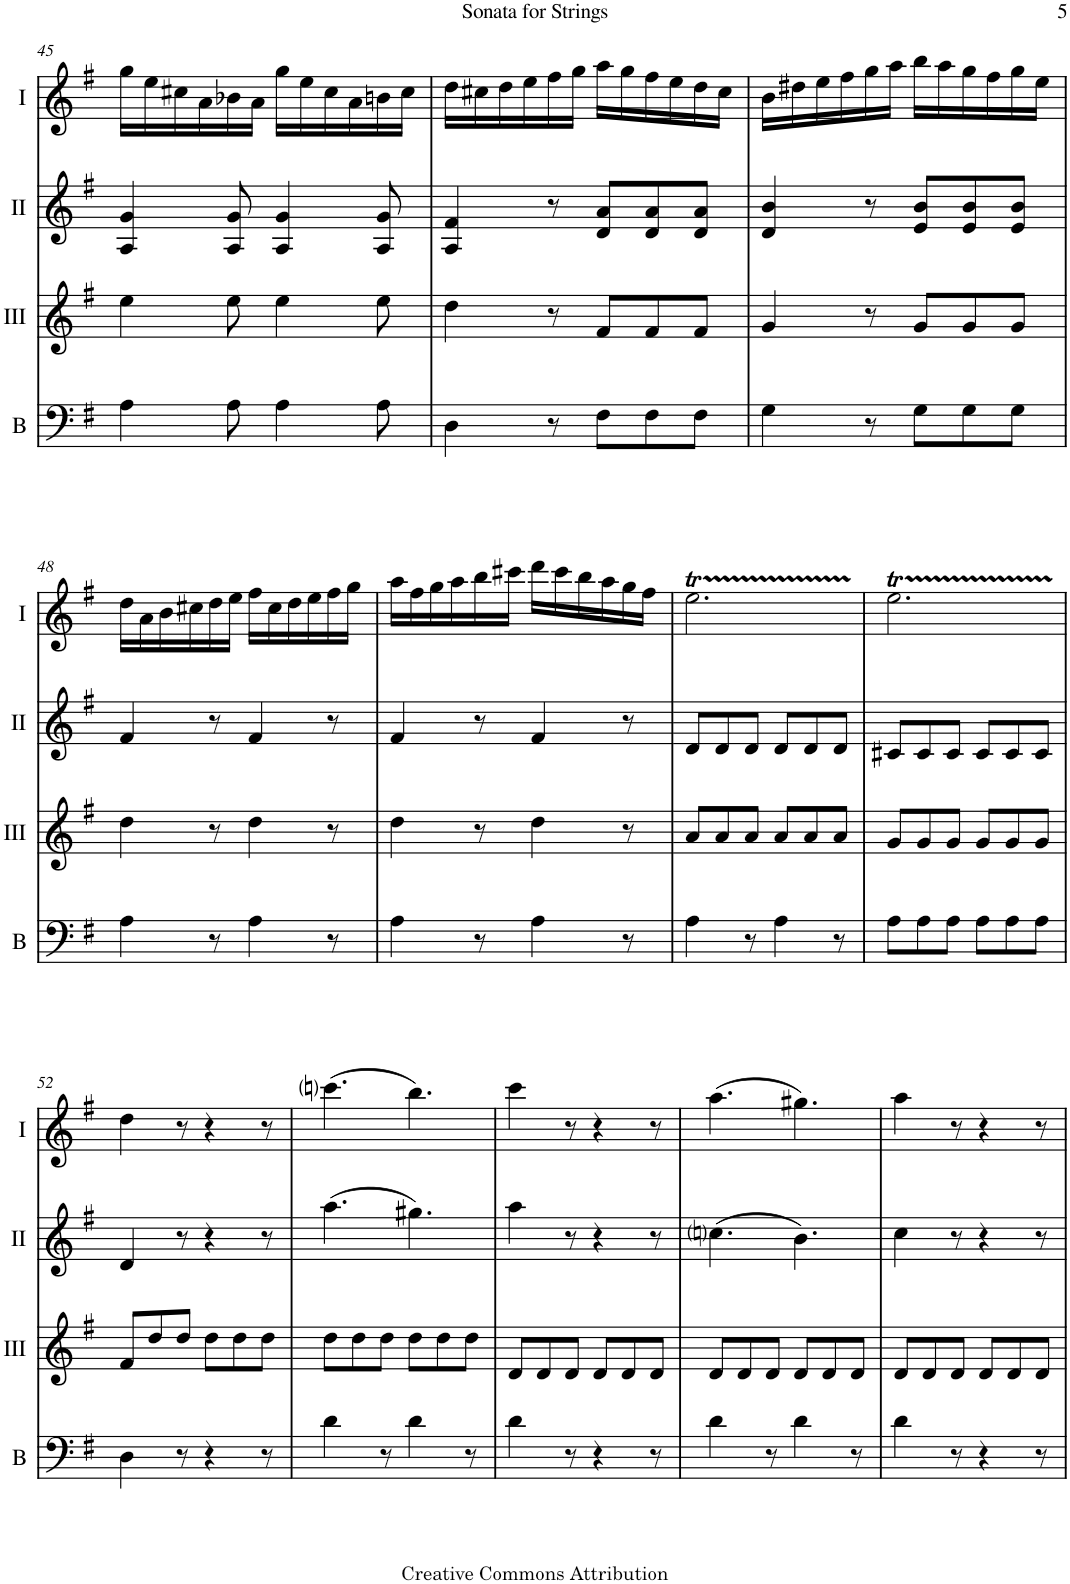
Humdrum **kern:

**kern	**kern	**kern	**kern
*part4	*part3	*part2	*part1
*staff4	*staff3	*staff2	*staff1
*I"Bass	*I"Acc. 3	*I"Acc. 2	*I"Acc. 1
*I'B	*	*	*
!!LO:PB:g=z
*clefF4	*clefG2	*clefG2	*clefG2
*Trd7c12	*Trd7c12	*	*
*k[f#]	*k[f#]	*k[f#]	*k[f#]
*M6/8	*M6/8	*M6/8	*M6/8
=45	=45	=45	=45
4A\	4ee\	4A/ 4g/	16gg\LL
.	.	.	16ee\
.	.	.	16cc#X\
.	.	.	16a\
8A\	8ee\	8A/ 8g/	16b-X\
.	.	.	16a\JJ
4A\	4ee\	4A/ 4g/	16gg\LL
.	.	.	16ee\
.	.	.	16cc#\
.	.	.	16a\
8A\	8ee\	8A/ 8g/	16bn\
.	.	.	16cc#\JJ
=46	=46	=46	=46
4D\	4dd\	4A/ 4f#/	16dd\LL
.	.	.	16cc#X\
.	.	.	16dd\
.	.	.	16ee\
8r	8r	8r	16ff#\
.	.	.	16gg\JJ
8F#\L	8f#/L	8d/ 8a/L	16aa\LL
.	.	.	16gg\
8F#\	8f#/	8d/ 8a/	16ff#\
.	.	.	16ee\
8F#\J	8f#/J	8d/ 8a/J	16dd\
.	.	.	16cc#\JJ
=47	=47	=47	=47
4G\	4g/	4d/ 4b/	16b\LL
.	.	.	16dd#X\
.	.	.	16ee\
.	.	.	16ff#\
8r	8r	8r	16gg\
.	.	.	16aa\JJ
8G\L	8g/L	8e/ 8b/L	16bb\LL
.	.	.	16aa\
8G\	8g/	8e/ 8b/	16gg\
.	.	.	16ff#\
8G\J	8g/J	8e/ 8b/J	16gg\
.	.	.	16ee\JJ
!!LO:LB:g=z
=48	=48	=48	=48
4A\	4dd\	4f#/	16dd\LL
.	.	.	16a\
.	.	.	16b\
.	.	.	16cc#X\
8r	8r	8r	16dd\
.	.	.	16ee\JJ
4A\	4dd\	4f#/	16ff#\LL
.	.	.	16cc#\
.	.	.	16dd\
.	.	.	16ee\
8r	8r	8r	16ff#\
.	.	.	16gg\JJ
=49	=49	=49	=49
4A\	4dd\	4f#/	16aa\LL
.	.	.	16ff#\
.	.	.	16gg\
.	.	.	16aa\
8r	8r	8r	16bb\
.	.	.	16ccc#X\JJ
4A\	4dd\	4f#/	16ddd\LL
.	.	.	16ccc#\
.	.	.	16bb\
.	.	.	16aa\
8r	8r	8r	16gg\
.	.	.	16ff#\JJ
=50	=50	=50	=50
4A\	8a/L	8d/L	2.eeT\
.	8a/	8d/	.
8r	8a/J	8d/J	.
4A\	8a/L	8d/L	.
.	8a/	8d/	.
8r	8a/J	8d/J	.
=51	=51	=51	=51
8A\L	8g/L	8c#X/L	2.eeT\
8A\	8g/	8c#/	.
8A\J	8g/J	8c#/J	.
8A\L	8g/L	8c#/L	.
8A\	8g/	8c#/	.
8A\J	8g/J	8c#/J	.
!!LO:LB:g=z
=52	=52	=52	=52
4D\	8f#/L	4d/	4dd\
.	8dd/	.	.
8r	8dd/J	8r	8r
4r	8dd\L	4r	4r
.	8dd\	.	.
8r	8dd\J	8r	8r
=53	=53	=53	=53
4d\	8dd\L	(4.aa\	(4.cccni\
.	8dd\	.	.
8r	8dd\J	.	.
4d\	8dd\L	4.gg#X\)	4.bb\)
.	8dd\	.	.
8r	8dd\J	.	.
=54	=54	=54	=54
4d\	8d/L	4aa\	4ccc\
.	8d/	.	.
8r	8d/J	8r	8r
4r	8d/L	4r	4r
.	8d/	.	.
8r	8d/J	8r	8r
=55	=55	=55	=55
4d\	8d/L	(4.ccni\	(4.aa\
.	8d/	.	.
8r	8d/J	.	.
4d\	8d/L	4.b\)	4.gg#X\)
.	8d/	.	.
8r	8d/J	.	.
=56	=56	=56	=56
4d\	8d/L	4cc\	4aa\
.	8d/	.	.
8r	8d/J	8r	8r
4r	8d/L	4r	4r
.	8d/	.	.
8r	8d/J	8r	8r
=	=	=	=
*-	*-	*-	*-
